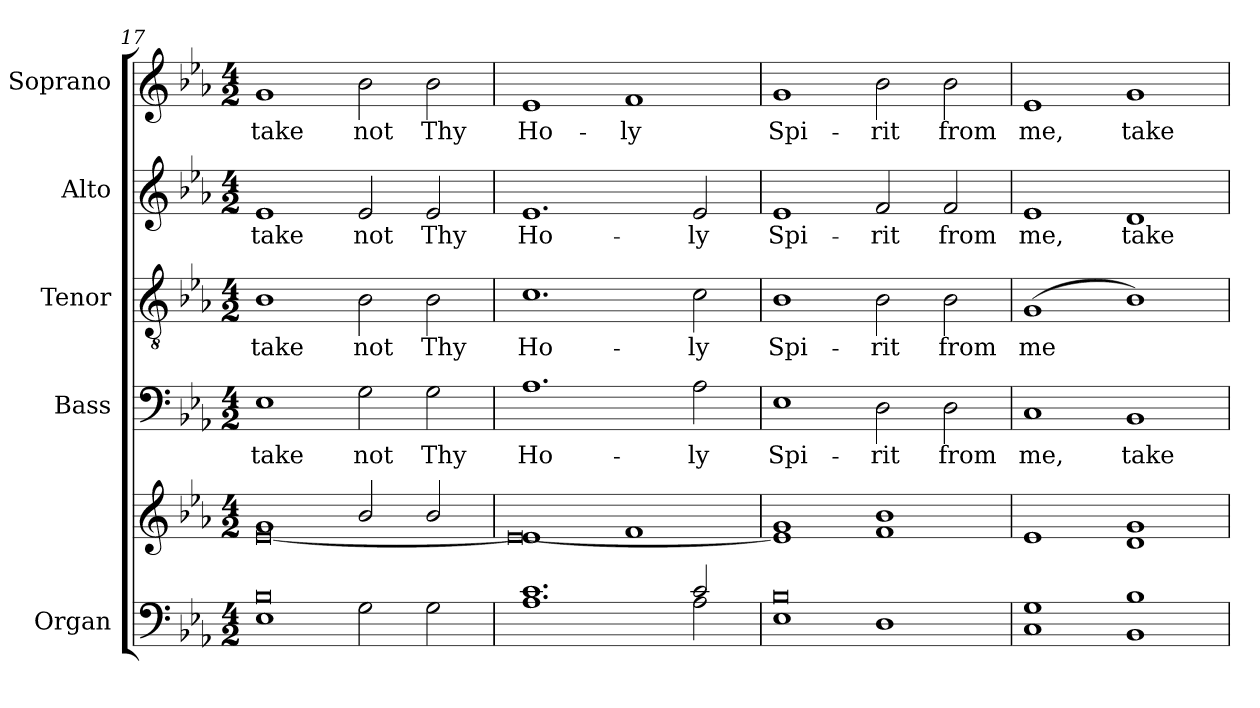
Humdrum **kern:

**kern	**kern	**kern	**text	**kern	**text	**kern	**text	**kern	**text
*part5	*part5	*part4	*part4	*part3	*part3	*part2	*part2	*part1	*part1
*staff6	*staff5	*staff4	*staff4	*staff3	*staff3	*staff2	*staff2	*staff1	*staff1
*I"Organ	*	*I"Bass	*	*I"Tenor	*	*I"Alto	*	*I"Soprano	*
*I'Org.	*	*I'B.	*	*I'T.	*	*I'A.	*	*I'S.	*
*clefF4	*clefG2	*clefF4	*	*clefGv2	*	*clefG2	*	*clefG2	*
*	*	*	*	*ITrd7c12	*	*	*	*	*
*k[b-e-a-]	*k[b-e-a-]	*k[b-e-a-]	*	*k[b-e-a-]	*	*k[b-e-a-]	*	*k[b-e-a-]	*
*E-:	*E-:	*E-:	*	*E-:	*	*E-:	*	*E-:	*
*M4/2	*M4/2	*M4/2	*	*M4/2	*	*M4/2	*	*M4/2	*
=17	=17	=17	=17	=17	=17	=17	=17	=17	=17
*^	*^	*	*	*	*	*	*	*	*
!	!	!	!	!	!LO:LY:b:color=#000000	!	!	!	!	!	!
!	!	!	!	!	!	!	!LO:LY:b:color=#000000	!	!	!	!
!	!	!	!	!	!	!	!	!	!LO:LY:b:color=#000000	!	!
!	!	!	!	!	!	!	!	!	!	!	!LO:LY:b:color=#000000
0B-i	1E-i	1gi	[<0e-i	1E-i	take	1BB-i	take	1e-i	take	1gi	take
!	!	!	!	!	!LO:LY:b:color=#000000	!	!	!	!	!	!
!	!	!	!	!	!	!	!LO:LY:b:color=#000000	!	!	!	!
!	!	!	!	!	!	!	!	!	!LO:LY:b:color=#000000	!	!
!	!	!	!	!	!	!	!	!	!	!	!LO:LY:b:color=#000000
.	2Gi\	2b-i/	.	2Gi\	not	2BB-i\	not	2e-i/	not	2b-i\	not
!	!	!	!	!	!LO:LY:b:color=#000000	!	!	!	!	!	!
!	!	!	!	!	!	!	!LO:LY:b:color=#000000	!	!	!	!
!	!	!	!	!	!	!	!	!	!LO:LY:b:color=#000000	!	!
!	!	!	!	!	!	!	!	!	!	!	!LO:LY:b:color=#000000
.	2Gi\	2b-i/	.	2Gi\	Thy	2BB-i\	Thy	2e-i/	Thy	2b-i\	Thy
=18	=18	=18	=18	=18	=18	=18	=18	=18	=18	=18	=18
!	!	!	!	!	!LO:LY:b:color=#000000	!	!	!	!	!	!
!	!	!	!	!	!	!	!LO:LY:b:color=#000000	!	!	!	!
!	!	!	!	!	!	!	!	!	!LO:LY:b:color=#000000	!	!
!	!	!	!	!	!	!	!	!	!	!	!LO:LY:b:color=#000000
1.A-i 1.ci	1.ryy	1e-i]	[<0e-i	1.A-i	Ho-	1.Ci	Ho-	1.e-i	Ho-	1e-i	Ho-
!	!	!	!	!	!	!	!	!	!	!	!LO:LY:b:color=#000000
.	.	1fi	.	.	.	.	.	.	.	1fi	-ly
!	!	!	!	!	!LO:LY:b:color=#000000	!	!	!	!	!	!
!	!	!	!	!	!	!	!LO:LY:b:color=#000000	!	!	!	!
!	!	!	!	!	!	!	!	!	!LO:LY:b:color=#000000	!	!
2ci/	2A-i\	.	.	2A-i\	-ly	2Ci\	-ly	2e-i/	-ly	.	.
=19	=19	=19	=19	=19	=19	=19	=19	=19	=19	=19	=19
!	!	!	!	!	!LO:LY:b:color=#000000	!	!	!	!	!	!
!	!	!	!	!	!	!	!LO:LY:b:color=#000000	!	!	!	!
!	!	!	!	!	!	!	!	!	!LO:LY:b:color=#000000	!	!
!	!	!	!	!	!	!	!	!	!	!	!LO:LY:b:color=#000000
0B-i	1E-i	1gi	1e-i]	1E-i	Spi-	1BB-i	Spi-	1e-i	Spi-	1gi	Spi-
!	!	!	!	!	!LO:LY:b:color=#000000	!	!	!	!	!	!
!	!	!	!	!	!	!	!LO:LY:b:color=#000000	!	!	!	!
!	!	!	!	!	!	!	!	!	!LO:LY:b:color=#000000	!	!
!	!	!	!	!	!	!	!	!	!	!	!LO:LY:b:color=#000000
.	1Di	1b-i	1fi	2Di\	-rit	2BB-i\	-rit	2fi/	-rit	2b-i\	-rit
!	!	!	!	!	!LO:LY:b:color=#000000	!	!	!	!	!	!
!	!	!	!	!	!	!	!LO:LY:b:color=#000000	!	!	!	!
!	!	!	!	!	!	!	!	!	!LO:LY:b:color=#000000	!	!
!	!	!	!	!	!	!	!	!	!	!	!LO:LY:b:color=#000000
.	.	.	.	2Di\	from	2BB-i\	from	2fi/	from	2b-i\	from
*v	*v	*	*	*	*	*	*	*	*	*	*
*	*v	*v	*	*	*	*	*	*	*	*
=20	=20	=20	=20	=20	=20	=20	=20	=20	=20
!	!	!	!LO:LY:b:color=#000000	!	!	!	!	!	!
!	!	!	!	!	!LO:LY:b:color=#000000	!	!	!	!
!	!	!	!	!	!	!	!LO:LY:b:color=#000000	!	!
!	!	!	!	!	!	!	!	!	!LO:LY:b:color=#000000
1Ci 1Gi	1e-i	1Ci	me,	(1GGi	me	1e-i	me,	1e-i	me,
!	!	!	!LO:LY:b:color=#000000	!	!	!	!	!	!
!	!	!	!	!	!	!	!LO:LY:b:color=#000000	!	!
!	!	!	!	!	!	!	!	!	!LO:LY:b:color=#000000
1BB-i 1B-i	1di 1gi	1BB-i	take	1BB-i)	.	1di	take	1gi	take
=	=	=	=	=	=	=	=	=	=
*-	*-	*-	*-	*-	*-	*-	*-	*-	*-
